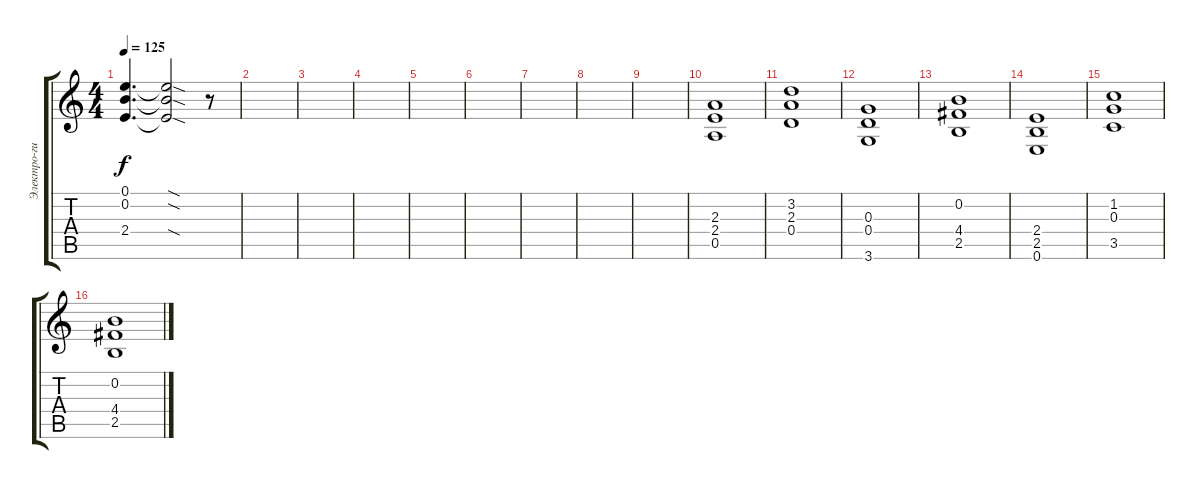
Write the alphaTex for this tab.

\track ("Электро-гитара для фона 1" "Электро-ги") {instrument distortionguitar}
\staff {score tabs}
\tuning (E4 B3 G3 D3 A2 E2) {hide}
\ts (4 4)
\tempo 125
\clef g2
\ks c
(0.1{t} 0.2{t} 2.4{t}).4{d dy f} (0.1{sod t} 0.2{sod t} 2.4{sod t}).2 r.8 |
|
|
|
|
|
|
|
|
(2.3 2.4 0.5).1 |
(3.2 2.3 0.4).1 |
(0.3 0.4 3.6).1 |
(0.2 4.4 2.5).1 |
(2.4 2.5 0.6).1 |
(1.2 0.3 3.5).1 |
(0.2 4.4 2.5).1
